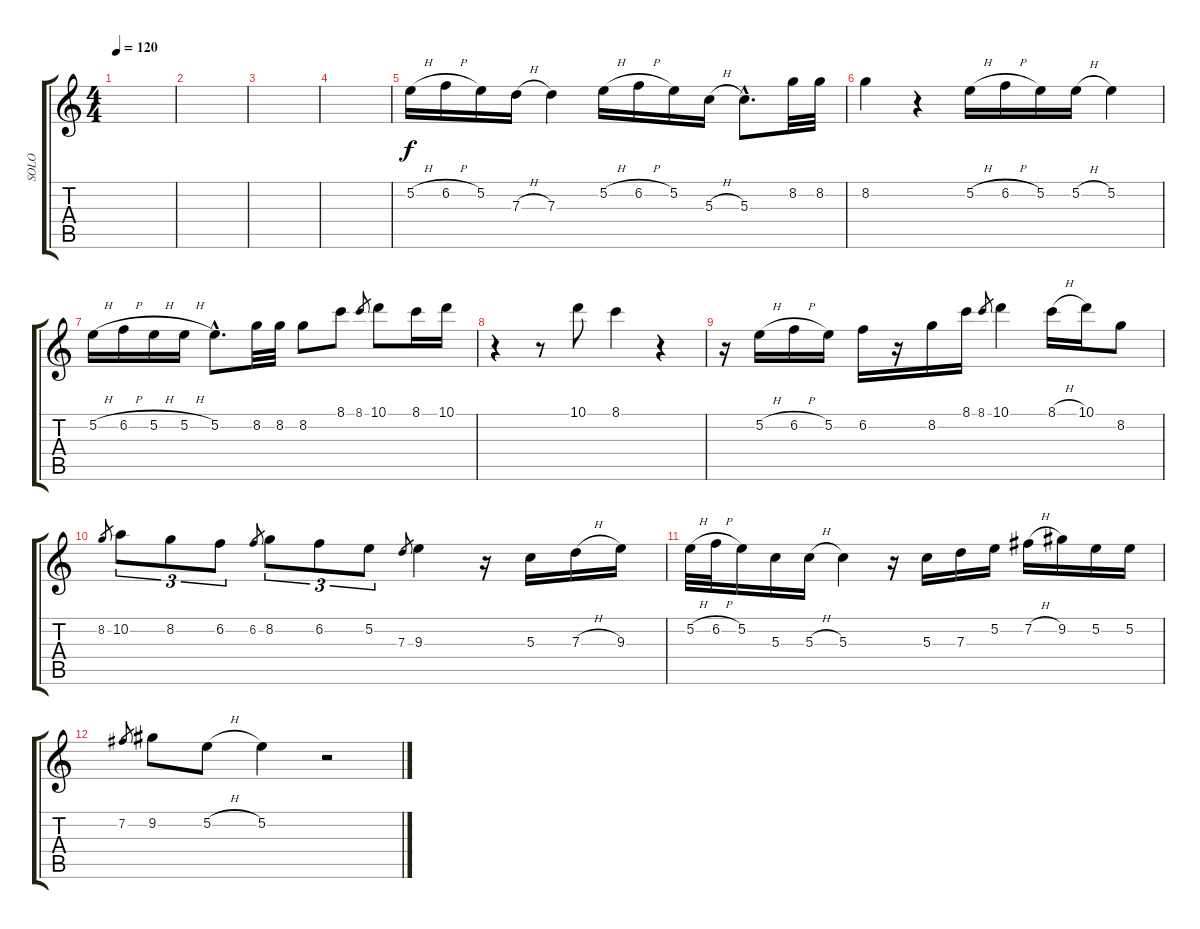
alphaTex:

\track ("SOLO" "SOLO") {instrument acousticguitarnylon}
\staff {score tabs}
\tuning (E4 B3 G3 D3 A2 E2) {hide}
\ts (4 4)
\tempo 120
\clef g2
\ks c
|
|
|
|
5.2{h}.16 6.2{h}.16 5.2.16 7.3{h}.16 7.3.4 5.2{h}.16 6.2{h}.16 5.2.16 5.3{h}.16 5.3{hac}.8{d} 8.2.32 8.2.32 |
8.2.4 r.4 5.2{h}.16 6.2{h}.16 5.2.16 5.2{h}.16 5.2.4 |
5.2{h}.16 6.2{h}.16 5.2{h}.16 5.2{h}.16 5.2{hac}.8{d} 8.2.32 8.2.32 8.2.8 8.1.8 8.1.8{gr} 10.1.8 8.1.16 10.1.16 |
r.4 r.8 10.1.8 8.1.4 r.4 |
r.16 5.2{h}.16 6.2{h}.16 5.2.16 6.2.16 r.16 8.2.16 8.1.16 8.1.8{gr} 10.1.4 8.1{h}.16 10.1.16 8.2.8 |
8.2.8{gr} 10.2.8{tu (3 2)} 8.2.8{tu (3 2)} 6.2.8{tu (3 2)} 6.2.8{gr} 8.2.8{tu (3 2)} 6.2.8{tu (3 2)} 5.2.8{tu (3 2)} 7.3.8{gr} 9.3.4 r.16 5.3.16 7.3{h}.16 9.3.16 |
5.2{h}.32 6.2{h}.32 5.2.16 5.3.16 5.3{h}.16 5.3.4 r.16 5.3.16 7.3.16 5.2.16 7.2{h}.16 9.2.16 5.2.16 5.2.16 |
7.2.8{gr} 9.2.8 5.2{h}.8 5.2.4 r.2
